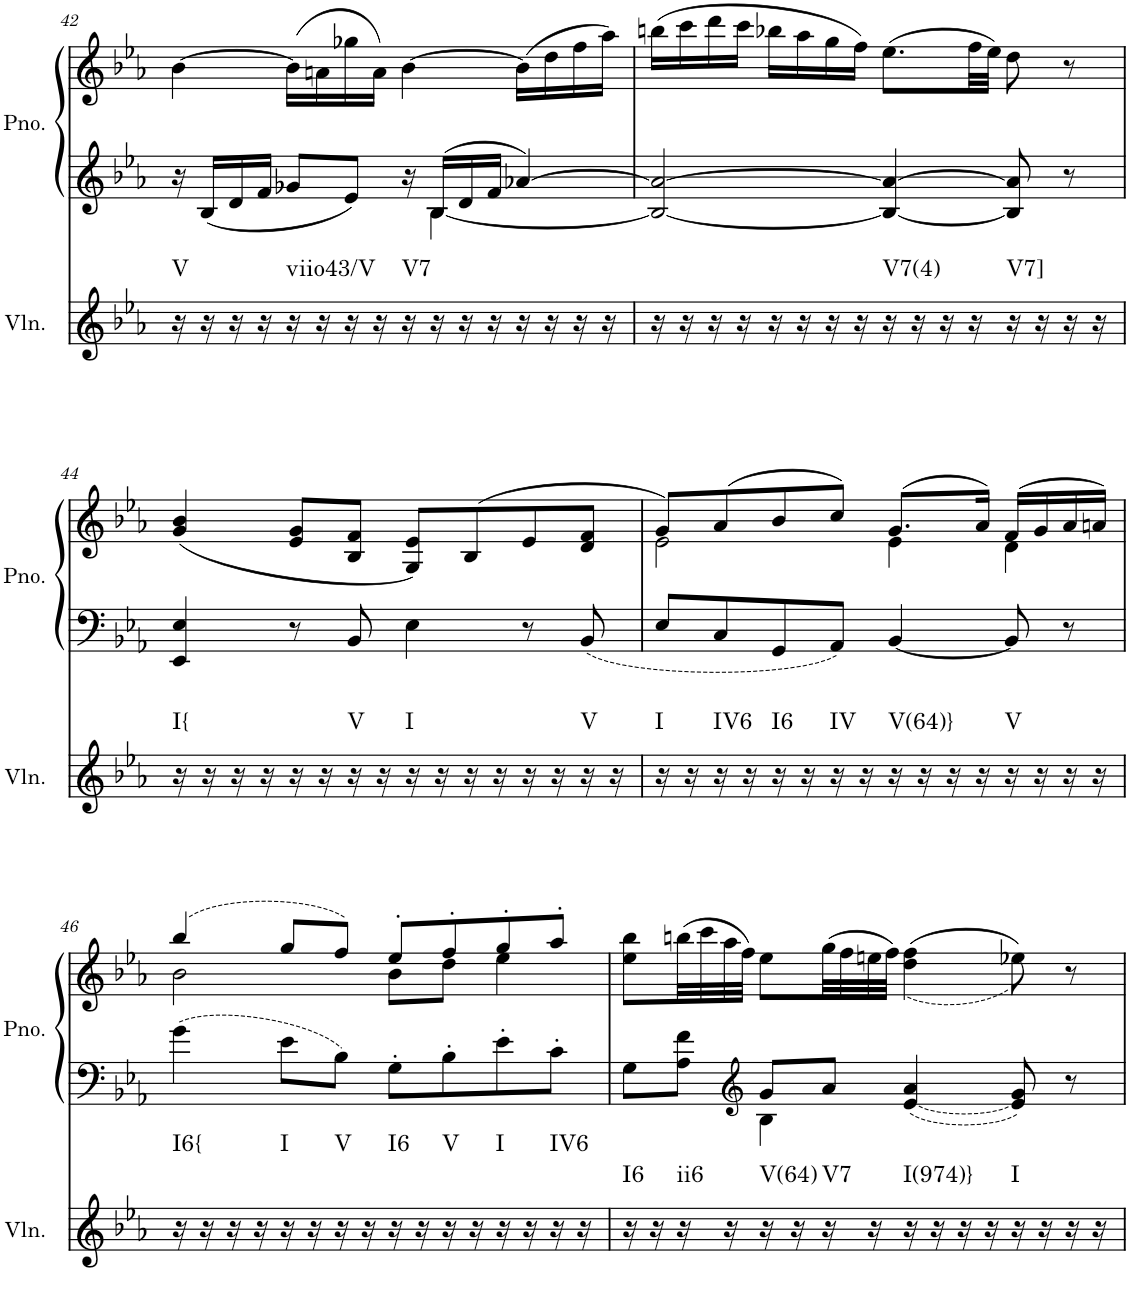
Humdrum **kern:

**kern	**harte	**kern	**kern
*part2	*part2	*part1	*part1
*staff3	*	*staff2	*staff1
*I"Violin	*	*I"Piano, Piano right	*
*I'Vln.	*	*I'Pno.	*
!!LO:PB:g=z
*clefG2	*	*clefF4	*clefG2
*k[b-e-a-]	*	*k[b-e-a-]	*k[b-e-a-]
*M4/4	*	*M4/4	*M4/4
=42	=42	=42	=42
*	*	*^	*
!	!LO:H:kt=V	!	!	!
16r	N	16r	16ryy	[4b-\
*	*	*v	*v	*
16r	.	16B-/LL	.
16r	.	16d/	.
16r	.	16f/JJ	.
!	!LO:H:kt=viio43/V	!	!
16r	N	8g-X/L	(16b-\LL]
16r	.	.	16an\
16r	.	8e-/J	16gg-X\
16r	.	.	16a\JJ)
!	!LO:H:kt=V7	!	!
16r	N	16r	[4b-\
*	*	*^	*
16r	.	16B-/LL	[4B-\	.
16r	.	16d/	.	.
16r	.	16f/JJ	.	.
16r	.	[4a-X/	.	(16b-\LL]
16r	.	.	8.ryy	16dd\
16r	.	.	.	16ff\
16r	.	.	.	16aa-\JJ)
*	*	*v	*v	*
=43	=43	=43	=43
16r	.	2B-/_ 2a-/_	(16bbn\LL
16r	.	.	16ccc\
16r	.	.	16ddd\
16r	.	.	16ccc\JJ
16r	.	.	16bb-X\LL
16r	.	.	16aa-\
16r	.	.	16gg\
16r	.	.	16ff\JJ)
!	!LO:H:kt=V7(4)	!	!
16r	N	4B-/_ 4a-/_	(8.ee-\L
16r	.	.	.
16r	.	.	.
16r	.	.	32ff\LL
.	.	.	32ee-\JJJ)
!	!LO:H:kt=V7]	!	!
16r	N	8B-/] 8a-/]	8dd\
16r	.	.	.
16r	.	8r	8r
16r	.	.	.
!!LO:LB:g=z
=44	=44	=44	=44
!	!LO:H:kt=I{	!	!
16r	N	4EE-/ 4E-/	(<4g/ 4b-/
16r	.	.	.
16r	.	.	.
16r	.	.	.
16r	.	8r	8e-/ 8g/L
16r	.	.	.
!	!LO:H:kt=V	!	!
16r	N	8BB-/	8B-/ 8f/J
16r	.	.	.
!	!LO:H:kt=I	!	!
16r	N	4E-\	8G/ 8e-/L)
16r	.	.	.
16r	.	.	(>8B-/
16r	.	.	.
16r	.	8r	8e-/
16r	.	.	.
!	!LO:H:kt=V	!	!
16r	N	8BB-/	8d/ 8f/J
16r	.	.	.
=45	=45	=45	=45
*	*	*	*^
!	!LO:H:kt=I	!	!	!
16r	N	8E-/L	8g/L)	2e-\
16r	.	.	.	.
!	!LO:H:kt=IV6	!	!	!
16r	N	8C/	(8a-/	.
16r	.	.	.	.
!	!LO:H:kt=I6	!	!	!
16r	N	8GG/	8b-/	.
16r	.	.	.	.
!	!LO:H:kt=IV	!	!	!
16r	N	8AA-/J	8cc/J)	.
16r	.	.	.	.
!	!LO:H:kt=V(64)}	!	!	!
16r	N	[4BB-/	(8.g/L	4e-\
16r	.	.	.	.
16r	.	.	.	.
16r	.	.	16a-/Jk)	.
!	!LO:H:kt=V	!	!	!
16r	N	8BB-/]	(16f/LL	4d\
16r	.	.	16g/	.
16r	.	8r	16a-/	.
16r	.	.	16an/JJ)	.
!!LO:LB:g=z	!!
=46	=46	=46	=46	=46
!	!LO:H:kt=I6{	!	!	!
16r	N	4g\	(4bb-/	2b-\
16r	.	.	.	.
16r	.	.	.	.
16r	.	.	.	.
!	!LO:H:kt=I	!	!	!
16r	N	8e-\L	8gg/L	.
16r	.	.	.	.
!	!LO:H:kt=V	!	!	!
16r	N	8B-\J	8ff/J)	.
16r	.	.	.	.
!	!LO:H:kt=I6	!	!	!
16r	N	8G'\L	8ee-'/L	8b-\L
16r	.	.	.	.
!	!LO:H:kt=V	!	!	!
16r	N	8B-'\	8ff'/	8dd\J
16r	.	.	.	.
!	!LO:H:kt=I	!	!	!
16r	N	8e-'\	8gg'/	4ee-\
16r	.	.	.	.
!	!LO:H:kt=IV6	!	!	!
16r	N	8c'\J	8aa-'/J	.
16r	.	.	.	.
*	*	*	*v	*v
=47	=47	=47	=47
*	*	*^	*
!	!LO:H:kt=I6	!	!	!
16r	N	8G\L	4ryy	8ee-\ 8bb-\L
16r	.	.	.	.
!	!LO:H:kt=ii6	!	!	!
16r	N	8A-\ 8f\J	.	(32bbn\LL
.	.	.	.	32ccc\
16r	.	.	.	32aa-\
.	.	.	.	32ff\JJJ)
*	*	*clefG2	*	*
!	!LO:H:kt=V(64)	!	!	!
16r	N	8g/L	4B-\	8ee-\L
16r	.	.	.	.
!	!LO:H:kt=V7	!	!	!
16r	N	8a-/J	.	(32gg\LL
.	.	.	.	32ff\
16r	.	.	.	32een\
.	.	.	.	32ff\JJJ)
!	!LO:H:kt=I(974)}	!LO:T:n=1:dash	!	!
16r	N	[<4e-/ 4a-/	2ryy	((<4dd\ 4ff\
16r	.	.	.	.
16r	.	.	.	.
16r	.	.	.	.
!	!LO:H:kt=I	!	!	!
16r	N	8e-/] 8g/	.	8ee-X\))
16r	.	.	.	.
16r	.	8r	.	8r
16r	.	.	.	.
*	*	*v	*v	*
=	=	=	=
*-	*-	*-	*-
